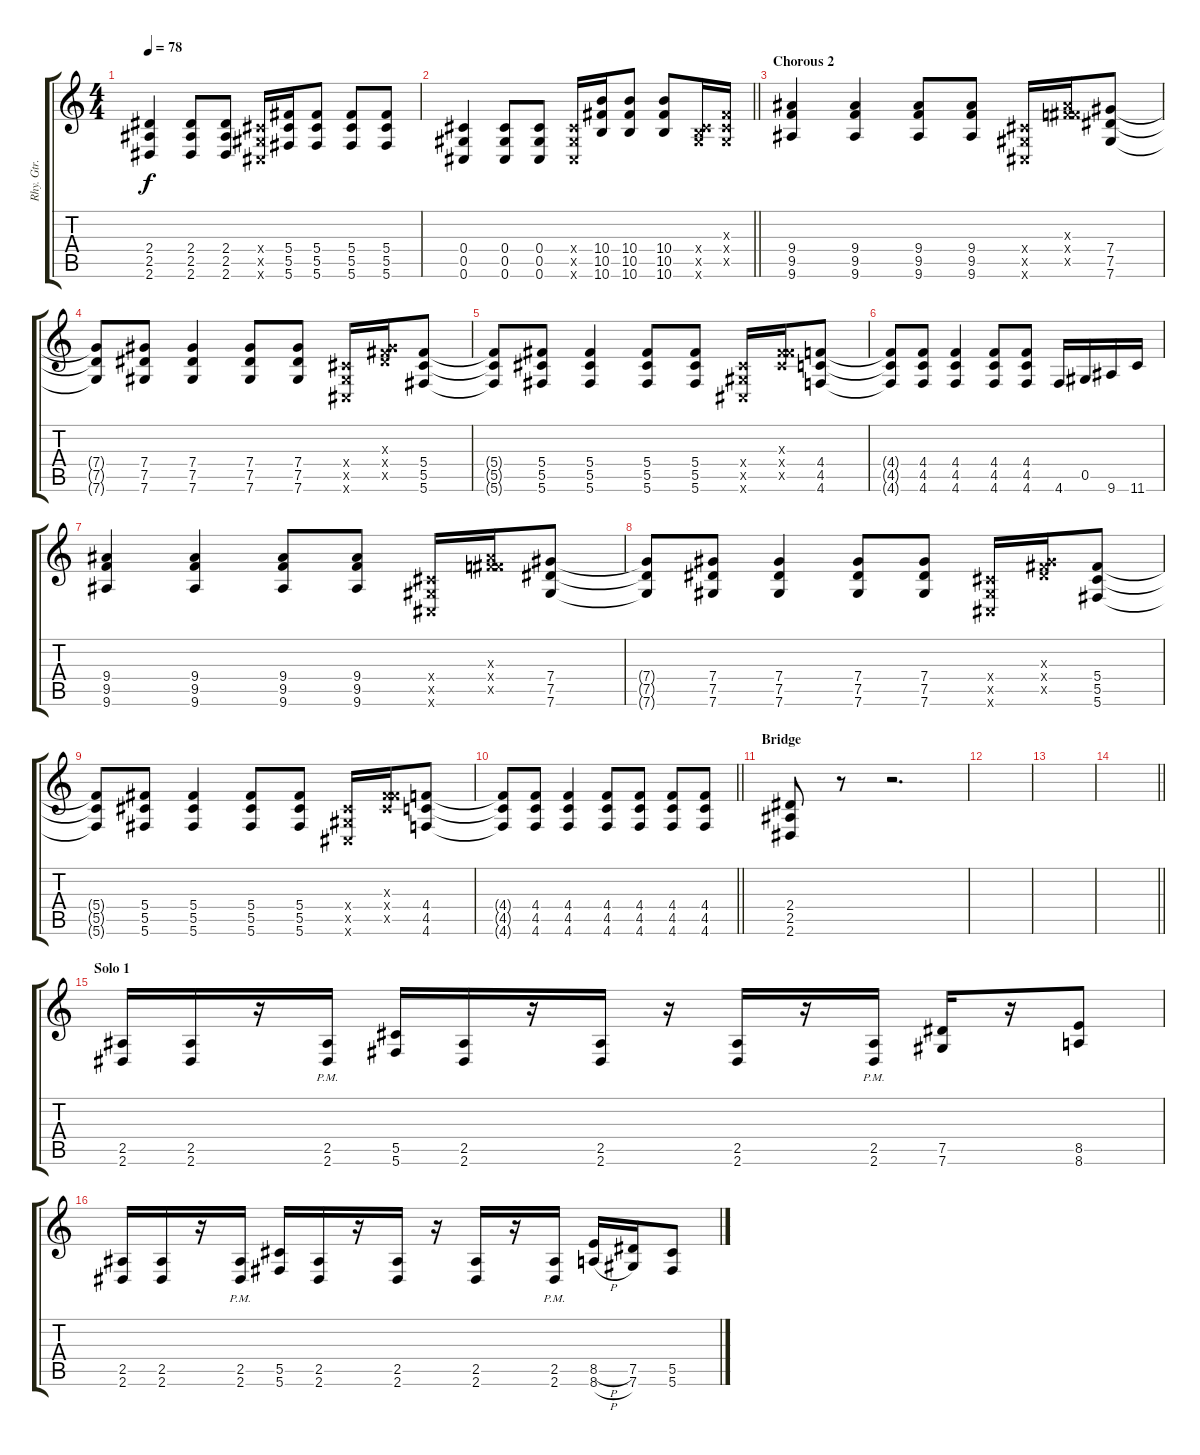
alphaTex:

\track ("Rhy. Gtr. 2" "Rhy. Gtr. ") {instrument distortionguitar}
\staff {score tabs}
\tuning (Eb4 Bb3 Gb3 Db3 Ab2 Db2) {hide}
\ts (4 4)
\tempo 78
\clef g2
\ks c
(2.4 2.5 2.6).4{dy f} (2.4 2.5 2.6).8 (2.4 2.5 2.6).8 (0.4{x} 0.5{x} 0.6{x}).16 (5.4 5.5 5.6).16 (5.4 5.5 5.6).8 (5.4 5.5 5.6).8 (5.4 5.5 5.6).8 |
\barLineRight lightlight
(0.4 0.5 0.6).4 (0.4 0.5 0.6).8 (0.4 0.5 0.6).8 (0.4{x} 0.5{x} 0.6{x}).16 (10.4 10.5 10.6).16 (10.4 10.5 10.6).8 (10.4 10.5 10.6).8 (0.4{x} 0.5{x} 10.6{x}).16 (0.3{x} 0.4{x} 0.5{x}).16 |
\section ("" "Chorous 2")
(9.4 9.5 9.6).4 (9.4 9.5 9.6).4 (9.4 9.5 9.6).8 (9.4 9.5 9.6).8 (0.4{x} 0.5{x} 0.6{x}).16 (0.3{x} 9.4{x} 9.5{x}).16 (7.4 7.5 7.6).8 |
(7.4{t} 7.5{t} 7.6{t}).8 (7.4 7.5 7.6).8 (7.4 7.5 7.6).4 (7.4 7.5 7.6).8 (7.4 7.5 7.6).8 (0.4{x} 0.5{x} 0.6{x}).16 (0.3{x} 7.4{x} 7.5{x}).16 (5.4 5.5 5.6).8 |
(5.4{t} 5.5{t} 5.6{t}).8 (5.4 5.5 5.6).8 (5.4 5.5 5.6).4 (5.4 5.5 5.6).8 (5.4 5.5 5.6).8 (0.4{x} 0.5{x} 0.6{x}).16 (0.3{x} 5.4{x} 5.5{x}).16 (4.4 4.5 4.6).8 |
(4.4{t} 4.5{t} 4.6{t}).8 (4.4 4.5 4.6).8 (4.4 4.5 4.6).4 (4.4 4.5 4.6).8 (4.4 4.5 4.6).8 4.6.16 0.5.16 9.6.16 11.6.16 |
(9.4 9.5 9.6).4 (9.4 9.5 9.6).4 (9.4 9.5 9.6).8 (9.4 9.5 9.6).8 (0.4{x} 0.5{x} 0.6{x}).16 (0.3{x} 9.4{x} 9.5{x}).16 (7.4 7.5 7.6).8 |
(7.4{t} 7.5{t} 7.6{t}).8 (7.4 7.5 7.6).8 (7.4 7.5 7.6).4 (7.4 7.5 7.6).8 (7.4 7.5 7.6).8 (0.4{x} 0.5{x} 0.6{x}).16 (0.3{x} 7.4{x} 7.5{x}).16 (5.4 5.5 5.6).8 |
(5.4{t} 5.5{t} 5.6{t}).8 (5.4 5.5 5.6).8 (5.4 5.5 5.6).4 (5.4 5.5 5.6).8 (5.4 5.5 5.6).8 (0.4{x} 0.5{x} 0.6{x}).16 (0.3{x} 5.4{x} 5.5{x}).16 (4.4 4.5 4.6).8 |
\barLineRight lightlight
(4.4{t} 4.5{t} 4.6{t}).8 (4.4 4.5 4.6).8 (4.4 4.5 4.6).4 (4.4 4.5 4.6).8 (4.4 4.5 4.6).8 (4.4 4.5 4.6).8 (4.4 4.5 4.6).8 |
\section ("" "Bridge")
(2.4 2.5 2.6).8 r.8 r.2{d} |
|
|
\barLineRight lightlight
|
\section ("" "Solo 1")
(2.5 2.6).16 (2.5 2.6).16 r.16 (2.5{pm} 2.6{pm}).16 (5.5 5.6).16 (2.5 2.6).16 r.16 (2.5 2.6).16 r.16 (2.5 2.6).16 r.16 (2.5{pm} 2.6{pm}).16 (7.5 7.6).16 r.16 (8.5 8.6).8 |
(2.5 2.6).16 (2.5 2.6).16 r.16 (2.5{pm} 2.6{pm}).16 (5.5 5.6).16 (2.5 2.6).16 r.16 (2.5 2.6).16 r.16 (2.5 2.6).16 r.16 (2.5{pm} 2.6{pm}).16 (8.5{h} 8.6{h}).16 (7.5 7.6).16 (5.5 5.6).8
